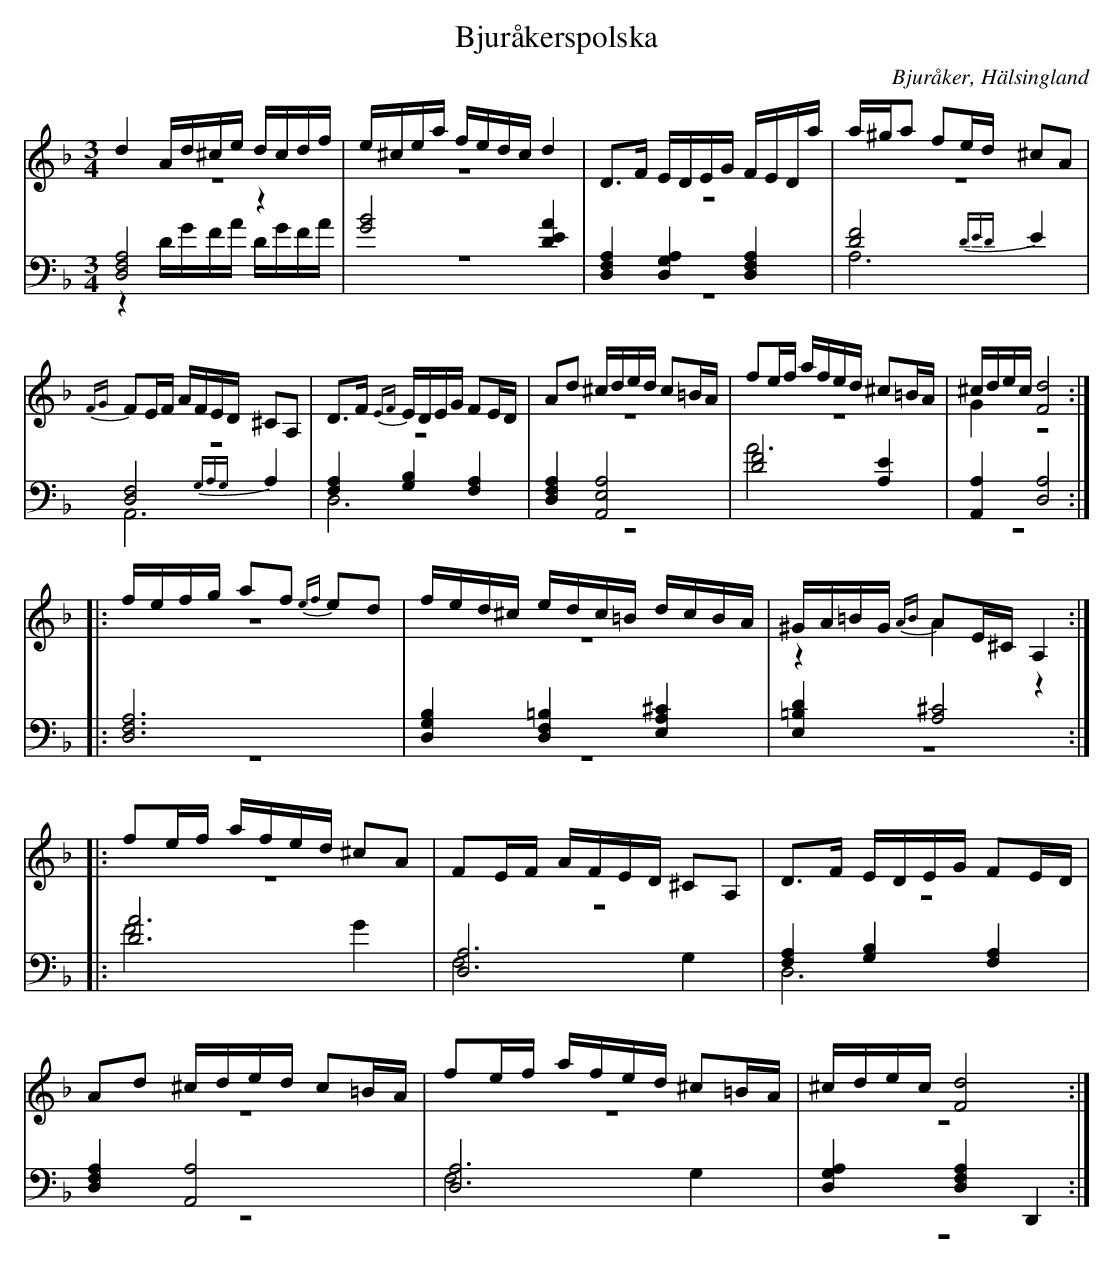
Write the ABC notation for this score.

X:1
T: Bjuråkerspolska
O: Bjuråker, Hälsingland
M: 3/4
L: 1/16
K: Dm
V:1
V:2 merge
V:3
V:4 merge
V:1
d4 Ad^ce dcdf |e^cea fedc d4|D2>F2 EDEG FEDa|a^ga2 f2ed ^c2A2|
{FG}F2EF AFED ^C2A,2|D2>F2 {EF}EDEG F2ED|A2d2 ^cded c2=BA|f2ef afed ^c2=BA|^cdec [F8d8]:|
|:fefg a2f2 {ef}e2d2 |fed^c edc=B dcBA|^GA=BG {AB}A2E^C A,4:|
|:f2ef afed ^c2A2|F2EF AFED ^C2A,2|D2>F2 EDEG F2ED|
A2d2 ^cded c2=BA|f2ef afed ^c2=BA|^cdec [F8d8]:|
V:2
z12|z12|z12|z12|
z12|z12|z12|z12|G4 z8:|
|:z12|z12|z4 A4 z4:|
|:z12|z12|z12|
z12|z12|z12:|
V:3 clef=bass
[D,8F,8A,8] z4|[G8B8] [D4E4A4]|[D,4F,4A,4] [D,4G,4A,4] [D,4F,4A,4]|[D8F8] {DED}E4|
[D,8F,8] {G,A,G,}A,4|[F,4A,4] [G,4B,4] [F,4A,4]|[D,4F,4A,4] [A,,8E,8A,8]|[D8F8] [A,4E4]|[A,,4A,4] [D,8A,8]:|
|:[D,12F,12A,12]|[D,4G,4B,4] [D,4F,4=B,4][E,4A,4^C4]|[E,4=B,4D4] [A,8^C8]:|
|:[D12A12]|[D,12A,12]|[F,4A,4] [G,4B,4] [F,4A,4]|
[D,4F,4A,4] [A,,8A,8]|[D,12A,12]|[D,4G,4A,4] [D,4F,4A,4] D,,4:|
V:4 clef=bass
z4 DGFA DGFA|z12|z12|A,12|
A,,12|D,12|z12|A12|z12:|
|:z12|z12|z12:|
|:F8 G4|F,8 G,4|D,12|
z12|F,8 G,4|z12:|
